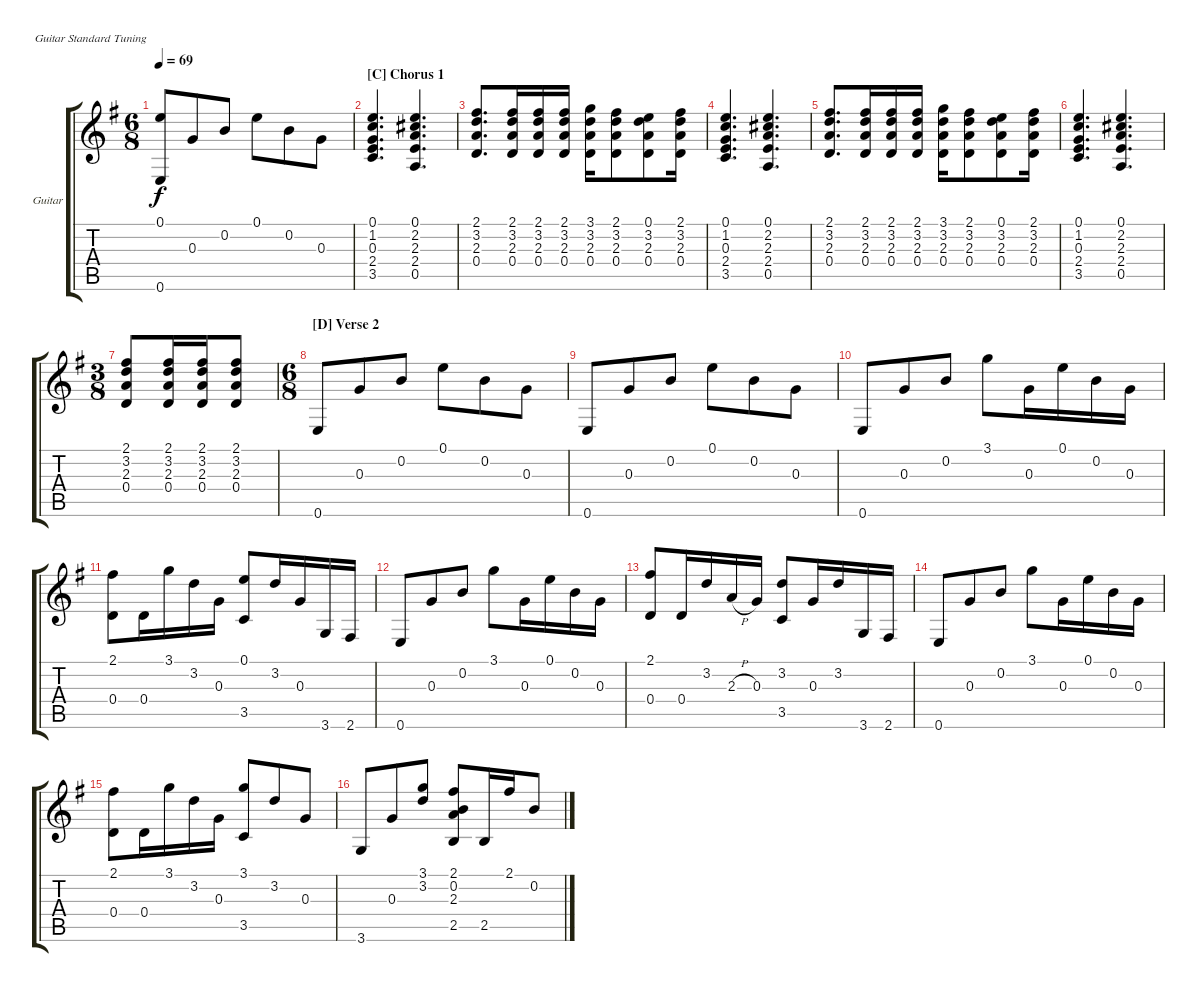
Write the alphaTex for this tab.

\bracketExtendMode groupsimilarinstruments
\firstSystemTrackNameOrientation horizontal
\otherSystemsTrackNameOrientation horizontal
\track ("E And A Guitar 1" "Guitar") {instrument acousticguitarnylon}
\staff {score tabs}
\tuning (E4 B3 G3 D3 A2 E2)
\ts (6 8)
\tempo 69
\clef g2
\ks g
(0.1 0.6).8{dy f} 0.3.8 0.2.8 0.1.8 0.2.8 0.3.8 |
\section ("C" "Chorus 1")
(0.1 1.2 0.3 2.4 3.5).4{d} (0.1 2.2 2.3 2.4 0.5).4{d} |
(2.1 3.2 2.3 0.4).8{d} (2.1 3.2 2.3 0.4).16 (2.1 3.2 2.3 0.4).16 (2.1 3.2 2.3 0.4).16 (3.1 3.2 2.3 0.4).16 (2.1 3.2 2.3 0.4).8 (0.1 3.2 2.3 0.4).8 (2.1 3.2 2.3 0.4).16 |
(0.1 1.2 0.3 2.4 3.5).4{d} (0.1 2.2 2.3 2.4 0.5).4{d} |
(2.1 3.2 2.3 0.4).8{d} (2.1 3.2 2.3 0.4).16 (2.1 3.2 2.3 0.4).16 (2.1 3.2 2.3 0.4).16 (3.1 3.2 2.3 0.4).16 (2.1 3.2 2.3 0.4).8 (0.1 3.2 2.3 0.4).8 (2.1 3.2 2.3 0.4).16 |
(0.1 1.2 0.3 2.4 3.5).4{d} (0.1 2.2 2.3 2.4 0.5).4{d} |
\ts (3 8)
(2.1 3.2 2.3 0.4).8 (2.1 3.2 2.3 0.4).16 (2.1 3.2 2.3 0.4).16 (2.1 3.2 2.3 0.4).8 |
\ts (6 8)
\section ("D" "Verse 2")
0.6.8 0.3.8 0.2.8 0.1.8 0.2.8 0.3.8 |
0.6.8 0.3.8 0.2.8 0.1.8 0.2.8 0.3.8 |
0.6.8 0.3.8 0.2.8 3.1.8 0.3.16 0.1.16 0.2.16 0.3.16 |
(2.1 0.4).8 0.4.16 3.1.16 3.2.16 0.3.16 (0.1 3.5).8 3.2.16 0.3.16 3.6.16 2.6.16 |
0.6.8 0.3.8 0.2.8 3.1.8 0.3.16 0.1.16 0.2.16 0.3.16 |
(2.1 0.4).8 0.4.16 3.2.16 2.3{h}.16 0.3.16 (3.2 3.5).8 0.3.16 3.2.16 3.6.16 2.6.16 |
0.6.8 0.3.8 0.2.8 3.1.8 0.3.16 0.1.16 0.2.16 0.3.16 |
(2.1 0.4).8 0.4.16 3.1.16 3.2.16 0.3.16 (3.1 3.5).8 3.2.8 0.3.8 |
3.6.8 0.3.8 (3.1 3.2).8 (2.1 0.2 2.3 2.5).8 2.5.16 2.1.16 0.2.8
